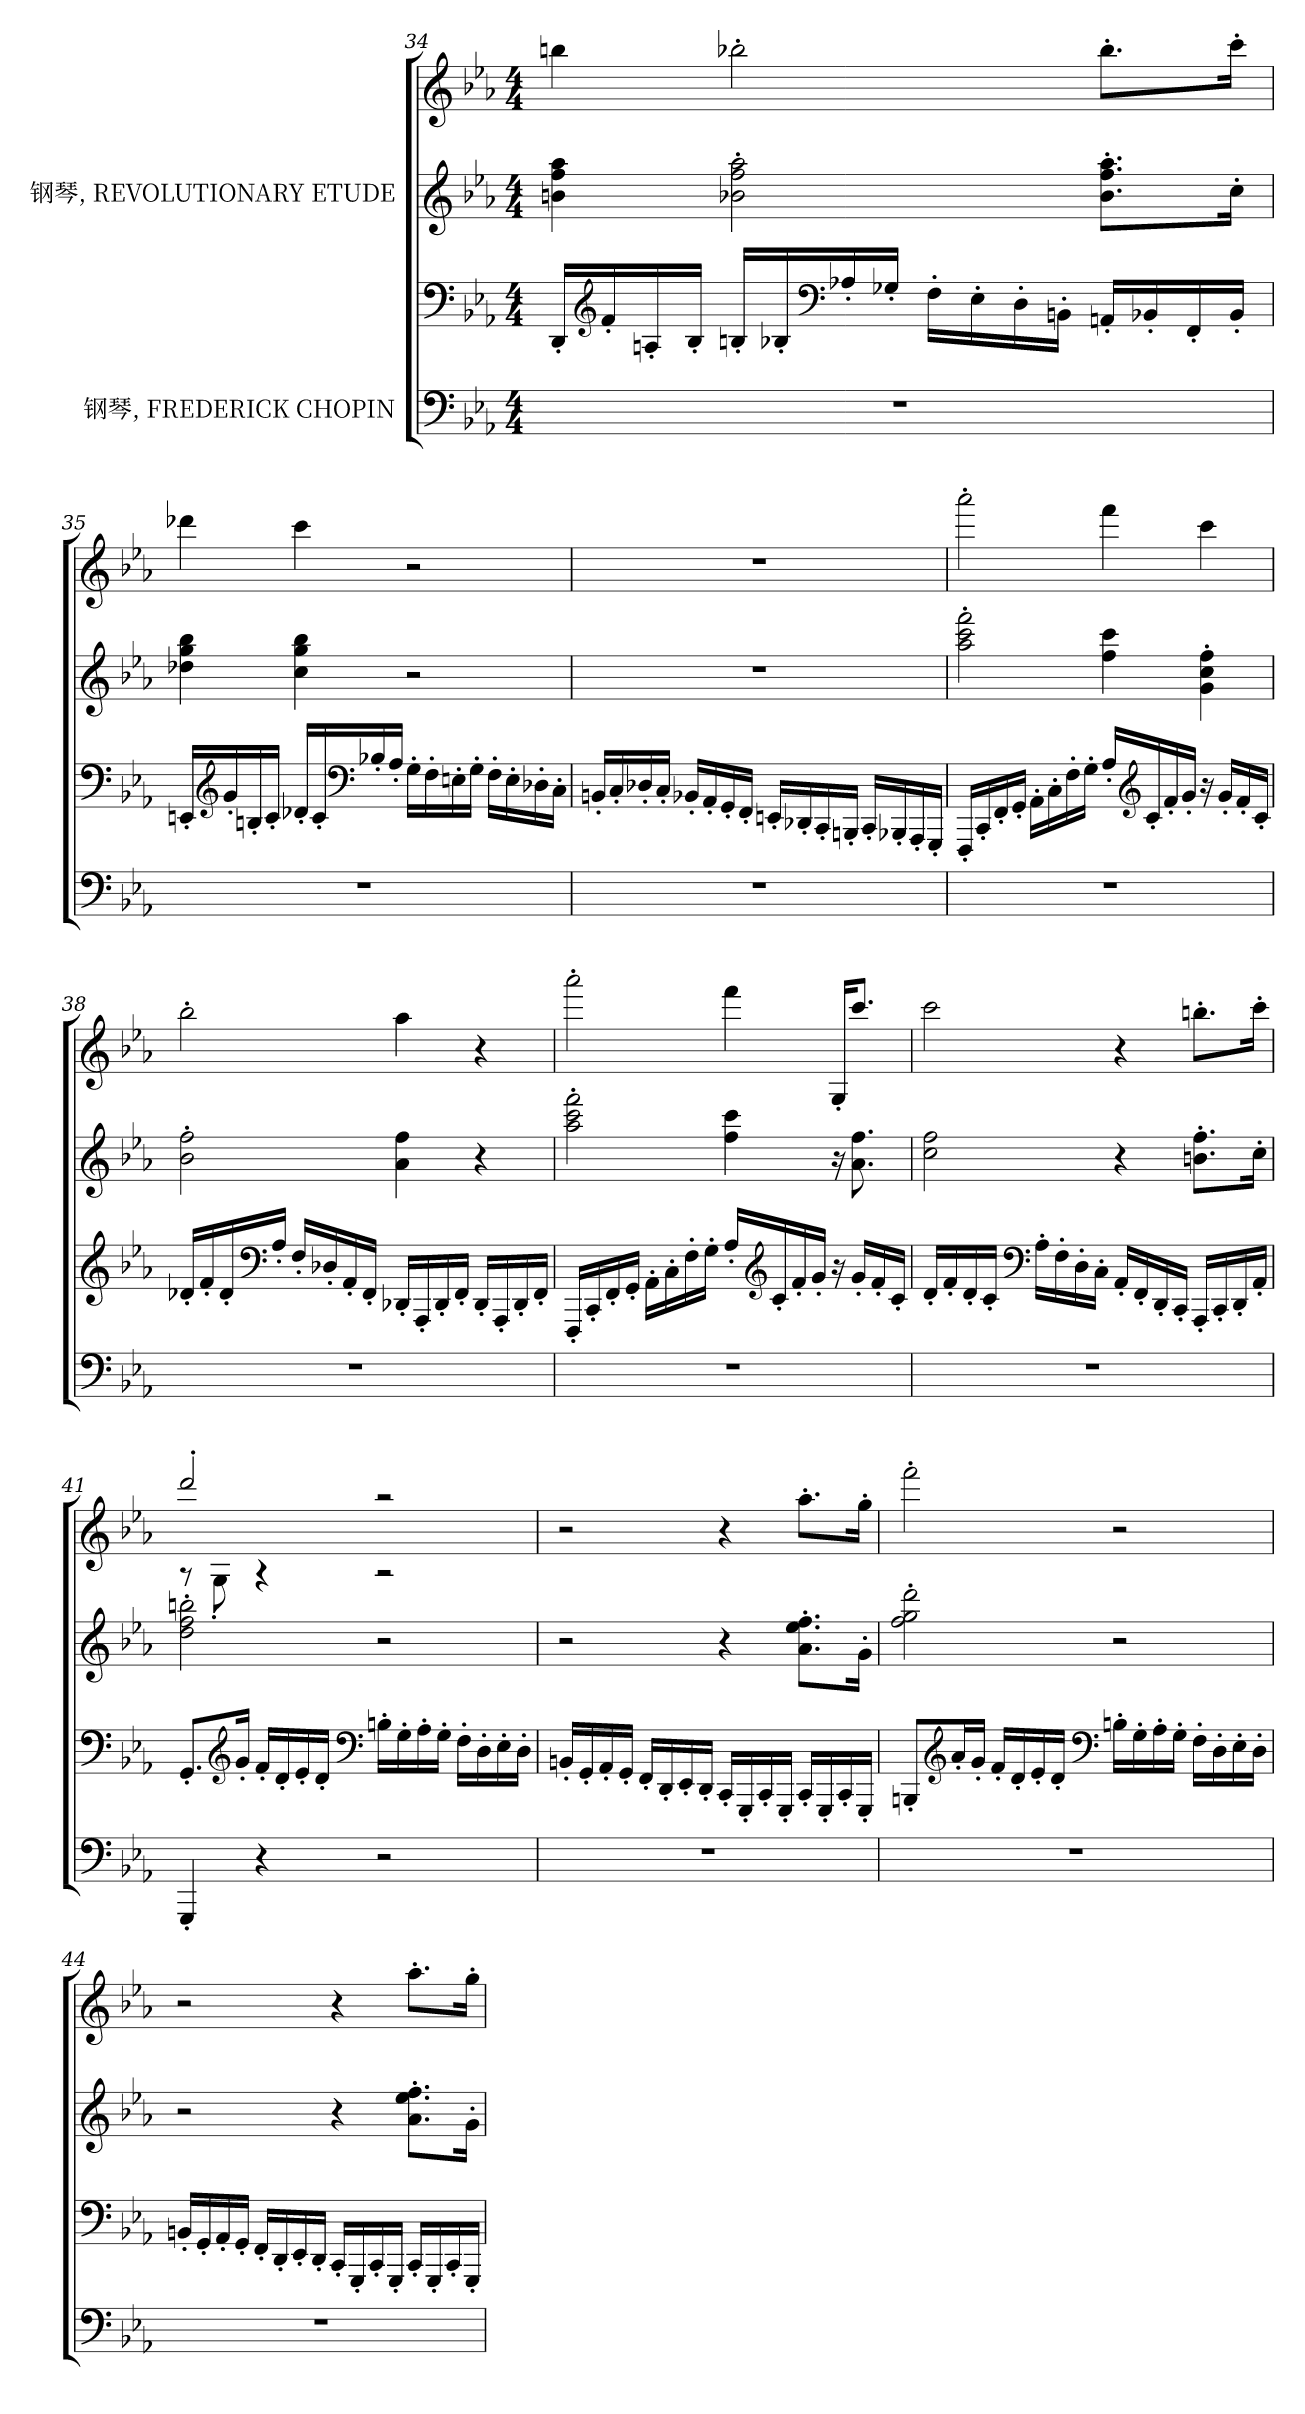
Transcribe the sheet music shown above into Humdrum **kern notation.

**kern	**kern	**kern	**kern
*part2	*part2	*part1	*part1
*staff4	*staff3	*staff2	*staff1
*I"钢琴, FREDERICK CHOPIN	*	*I"钢琴, REVOLUTIONARY ETUDE	*
!!LO:LB:g=z
*clefF4	*clefF4	*clefG2	*clefG2
*k[b-e-a-]	*k[b-e-a-]	*k[b-e-a-]	*k[b-e-a-]
*M4/4	*M4/4	*M4/4	*M4/4
=34	=34	=34	=34
1r	16DD'/LL	4bn\ 4ff\ 4aa-\	4bbn\
*	*clefG2	*	*
.	16f'/	.	.
.	16An'/	.	.
.	16B-'/JJ	.	.
.	16Bn'/LL	2b-X\' 2ff\' 2aa-\'	2bb-X'\
.	16B-X'/	.	.
*	*clefF4	*	*
.	16A-X'/	.	.
.	16G-X'/JJ	.	.
.	16F'\LL	.	.
.	16E-'\	.	.
.	16D'\	.	.
.	16BBn'\JJ	.	.
.	16AAn'/LL	8.b-\' 8.ff\' 8.aa-\'L	8.bb-'\L
.	16BB-X'/	.	.
.	16FF'/	.	.
.	16BB-'/JJ	16cc'\Jk	16ccc'\Jk
!!LO:PB:g=z
=35	=35	=35	=35
1r	16EEn'/LL	4dd-X\ 4gg\ 4bb-\	4ddd-X\
*	*clefG2	*	*
.	16g'/	.	.
.	16Bn'/	.	.
.	16c'/JJ	.	.
.	16d-X'/LL	4cc\ 4gg\ 4bb-\	4ccc\
.	16c'/	.	.
*	*clefF4	*	*
.	16B-X'/	.	.
.	16A-'/JJ	.	.
.	16G'\LL	2r	2r
.	16F'\	.	.
.	16En'\	.	.
.	16G'\JJ	.	.
.	16F'\LL	.	.
.	16E'\	.	.
.	16D-X'\	.	.
.	16C'\JJ	.	.
!!LO:LB:g=z
=36	=36	=36	=36
1r	16BBn'/LL	1r	1r
.	16C'/	.	.
.	16D-X'/	.	.
.	16C'/JJ	.	.
.	16BB-X'/LL	.	.
.	16AA-'/	.	.
.	16GG'/	.	.
.	16FF'/JJ	.	.
.	16EEn'/LL	.	.
.	16DD-X'/	.	.
.	16CC'/	.	.
.	16BBBn'/JJ	.	.
.	16CC'/LL	.	.
.	16BBB-X'/	.	.
.	16AAA-'/	.	.
.	16GGG'/JJ	.	.
=37	=37	=37	=37
1r	16FFF'/LL	2aa-\' 2ccc\' 2fff\'	2aaa-'\
.	16CC'/	.	.
.	16FF'/	.	.
.	16GG'/JJ	.	.
.	16AA-'\LL	.	.
.	16C'\	.	.
.	16F'\	.	.
.	16G'\JJ	.	.
.	16A-'/LL	4ff\ 4ccc\	4fff\
*	*clefG2	*	*
.	16c'/	.	.
.	16f'/	.	.
.	16g'/JJ	.	.
.	16r	4g\' 4cc\' 4ff\'	4ccc\
.	16g'/LL	.	.
.	16f'/	.	.
.	16c'/JJ	.	.
!!LO:LB:g=z
=38	=38	=38	=38
1r	16d-X'/LL	2b-\' 2ff\'	2bb-'\
.	16f'/	.	.
.	16d-'/	.	.
*	*clefF4	*	*
.	16A-'/JJ	.	.
.	16F'/LL	.	.
.	16D-X'/	.	.
.	16AA-'/	.	.
.	16FF'/JJ	.	.
.	16DD-X'/LL	4a-\ 4ff\	4aa-\
.	16AAA-'/	.	.
.	16DD-'/	.	.
.	16FF'/JJ	.	.
.	16DD-'/LL	4r	4r
.	16AAA-'/	.	.
.	16DD-'/	.	.
.	16FF'/JJ	.	.
=39	=39	=39	=39
1r	16FFF'/LL	2aa-\' 2ccc\' 2fff\'	2aaa-'\
.	16CC'/	.	.
.	16FF'/	.	.
.	16GG'/JJ	.	.
.	16AA-'\LL	.	.
.	16C'\	.	.
.	16F'\	.	.
.	16G'\JJ	.	.
.	16A-'/LL	4ff\ 4ccc\	4fff\
*	*clefG2	*	*
.	16c'/	.	.
.	16f'/	.	.
.	16g'/JJ	.	.
.	16r	16r	16G'/KL
.	16g'/LL	8.a-\ 8.ff\	8.ccc/J
.	16f'/	.	.
.	16c'/JJ	.	.
!!LO:PB:g=z
=40	=40	=40	=40
1r	16d'/LL	2cc\ 2ff\	2ccc\
.	16f'/	.	.
.	16d'/	.	.
.	16c'/JJ	.	.
*	*clefF4	*	*
.	16A-'\LL	.	.
.	16F'\	.	.
.	16D'\	.	.
.	16C'\JJ	.	.
.	16AA-'/LL	4r	4r
.	16FF'/	.	.
.	16DD'/	.	.
.	16CC'/JJ	.	.
.	16AAA-'/LL	8.bn\' 8.ff\'L	8.bbn'\L
.	16CC'/	.	.
.	16DD'/	.	.
.	16AA-'/JJ	16cc'\Jk	16ccc'\Jk
=41	=41	=41	=41
*	*	*	*^
4GGG'/	8.GG'/L	2dd\' 2ff\' 2bbn\'	2ddd'/	8r
.	.	.	.	8G'\
*	*clefG2	*	*	*
.	16g'/Jk	.	.	.
4r	16f'/LL	.	.	4r
.	16d'/	.	.	.
.	16e-'/	.	.	.
.	16d'/JJ	.	.	.
*	*clefF4	*	*	*
2r	16Bn'\LL	2r	2r	2r
.	16G'\	.	.	.
.	16A-'\	.	.	.
.	16G'\JJ	.	.	.
.	16F'\LL	.	.	.
.	16D'\	.	.	.
.	16E-'\	.	.	.
.	16D'\JJ	.	.	.
*	*	*	*v	*v
!!LO:LB:g=z
=42	=42	=42	=42
1r	16BBn'/LL	2r	2r
.	16GG'/	.	.
.	16AA-'/	.	.
.	16GG'/JJ	.	.
.	16FF'/LL	.	.
.	16DD'/	.	.
.	16EE-'/	.	.
.	16DD'/JJ	.	.
.	16CC'/LL	4r	4r
.	16GGG'/	.	.
.	16CC'/	.	.
.	16GGG'/JJ	.	.
.	16CC'/LL	8.a-\' 8.ee-\' 8.ff\'L	8.aa-'\L
.	16GGG'/	.	.
.	16CC'/	.	.
.	16GGG'/JJ	16g'\Jk	16gg'\Jk
=43	=43	=43	=43
1r	8BBBn'/L	2ff\' 2gg\' 2ddd\'	2fff'\
*	*clefG2	*	*
.	16a-'/L	.	.
.	16g'/JJ	.	.
.	16f'/LL	.	.
.	16d'/	.	.
.	16e-'/	.	.
.	16d'/JJ	.	.
*	*clefF4	*	*
.	16Bn'\LL	2r	2r
.	16G'\	.	.
.	16A-'\	.	.
.	16G'\JJ	.	.
.	16F'\LL	.	.
.	16D'\	.	.
.	16E-'\	.	.
.	16D'\JJ	.	.
!!LO:LB:g=z
=44	=44	=44	=44
1r	16BBn'/LL	2r	2r
.	16GG'/	.	.
.	16AA-'/	.	.
.	16GG'/JJ	.	.
.	16FF'/LL	.	.
.	16DD'/	.	.
.	16EE-'/	.	.
.	16DD'/JJ	.	.
.	16CC'/LL	4r	4r
.	16GGG'/	.	.
.	16CC'/	.	.
.	16GGG'/JJ	.	.
.	16CC'/LL	8.a-\' 8.ee-\' 8.ff\'L	8.aa-'\L
.	16GGG'/	.	.
.	16CC'/	.	.
.	16GGG'/JJ	16g'\Jk	16gg'\Jk
=	=	=	=
*-	*-	*-	*-
